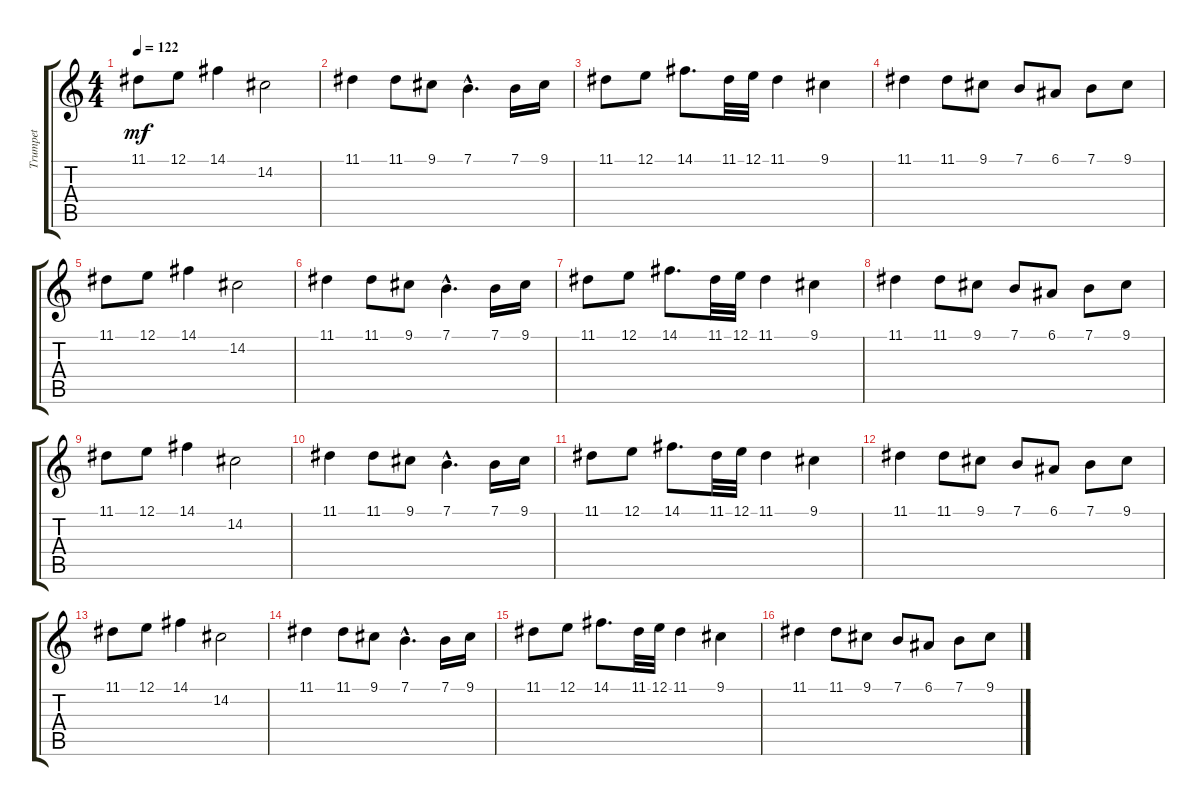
\track ("Trumpet" "Trumpet") {instrument trumpet}
\staff {score tabs}
\tuning (E4 B3 G3 D3 A2 E2) {hide}
\ts (4 4)
\tempo 122
\clef g2
\ks c
11.1.8{dy mf} 12.1.8 14.1.4 14.2.2 |
11.1.4 11.1.8 9.1.8 7.1{hac}.4{d} 7.1.16 9.1.16 |
11.1.8 12.1.8 14.1.8{d} 11.1.32 12.1.32 11.1.4 9.1.4 |
11.1.4 11.1.8 9.1.8 7.1.8 6.1.8 7.1.8 9.1.8 |
11.1.8 12.1.8 14.1.4 14.2.2 |
11.1.4 11.1.8 9.1.8 7.1{hac}.4{d} 7.1.16 9.1.16 |
11.1.8 12.1.8 14.1.8{d} 11.1.32 12.1.32 11.1.4 9.1.4 |
11.1.4 11.1.8 9.1.8 7.1.8 6.1.8 7.1.8 9.1.8 |
11.1.8 12.1.8 14.1.4 14.2.2 |
11.1.4 11.1.8 9.1.8 7.1{hac}.4{d} 7.1.16 9.1.16 |
11.1.8 12.1.8 14.1.8{d} 11.1.32 12.1.32 11.1.4 9.1.4 |
11.1.4 11.1.8 9.1.8 7.1.8 6.1.8 7.1.8 9.1.8 |
11.1.8 12.1.8 14.1.4 14.2.2 |
11.1.4 11.1.8 9.1.8 7.1{hac}.4{d} 7.1.16 9.1.16 |
11.1.8 12.1.8 14.1.8{d} 11.1.32 12.1.32 11.1.4 9.1.4 |
11.1.4 11.1.8 9.1.8 7.1.8 6.1.8 7.1.8 9.1.8
